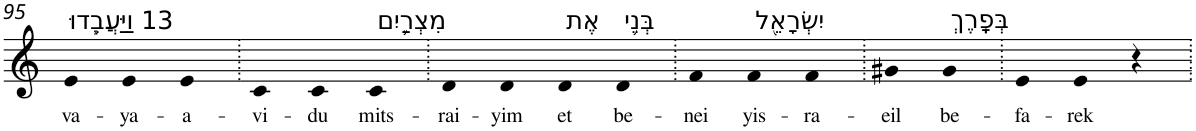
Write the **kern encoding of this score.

**kern	**text
*part1	*part1
*staff1	*staff1
*I"Piano	*
*I'Pno	*
!!LO:PB:g=z
*clefG2	*
*k[]	*
=95	=95
!LO:TX:a:t=13 וַיַּעֲבִ֧דוּ	!
!	!LO:LY:b
4e	va-
!	!LO:LY:b
4e	-ya-
!	!LO:LY:b
4e	-a-
=96.	=96.
!	!LO:LY:b
4c	-vi-
!	!LO:LY:b
4c	-du
!LO:TX:a:t=מִצְרַ֛יִם	!
!	!LO:LY:b
4c	mits-
=97.	=97.
!	!LO:LY:b
4d	-rai-
!	!LO:LY:b
4d	-yim
!LO:TX:a:t=אֶת	!
!	!LO:LY:b
4d	et
!LO:TX:a:t=בְּנֵ֥י	!
!	!LO:LY:b
4d	be-
=98.	=98.
!	!LO:LY:b
4f	-nei
!LO:TX:a:t=יִשְׂרָאֵ֖ל	!
!	!LO:LY:b
4f	yis-
!	!LO:LY:b
4f	-ra-
=99.	=99.
!	!LO:LY:b
4g#X	-eil
!LO:TX:a:t=בְּפָֽרֶךְ	!
!	!LO:LY:b
4g#	be-
=100.	=100.
!	!LO:LY:b
4e	-fa-
!	!LO:LY:b
4e	-rek
4r	.
=.	=.
*-	*-
